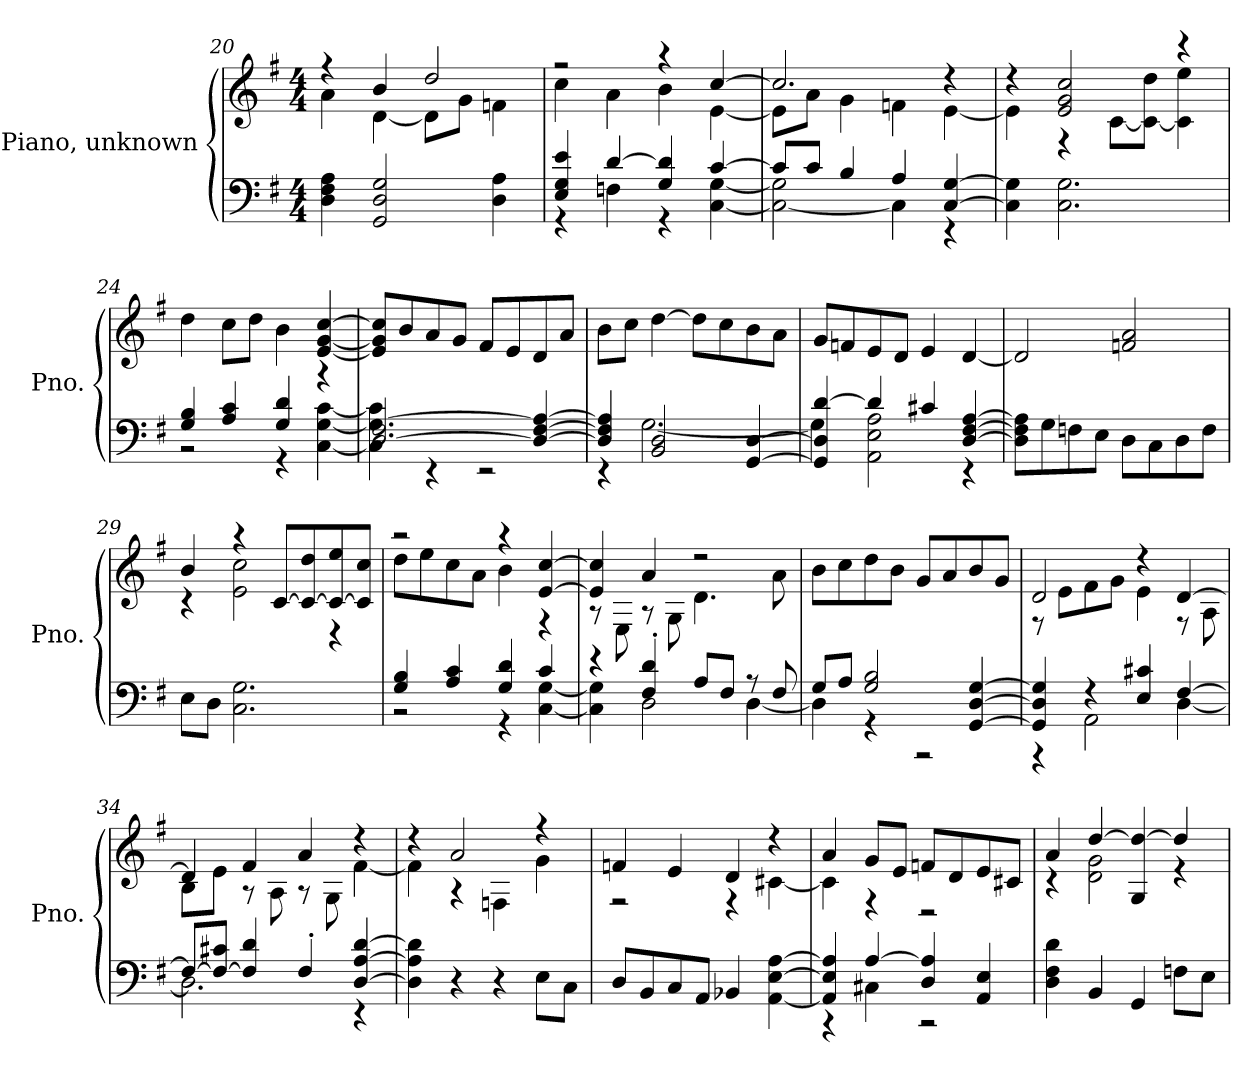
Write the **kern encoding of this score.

**kern	**kern
*part1	*part1
*staff2	*staff1
*I"Piano, unknown	*
*I'Pno.	*
*clefF4	*clefG2
*k[f#]	*k[f#]
*M4/4	*M4/4
=20	=20
*	*^
4D\ 4F#\ 4A\	4r	4a\
2GG/ 2D/ 2G/	4b/	[4d\
.	2dd/	8d\L]
.	.	8g\J
4D\ 4A\	.	4fn\
!!LO:LB:g=z	!!
=21	=21	=21
*^	*	*
4E/ 4G/ 4e/	4r	2r	4cc\
[4d/	4Fn\	.	4a\
4G/ 4d/]	4r	4r	4b\
[4c/	[4C\ [4G\	[4cc/	[4e\
=22	=22	=22	=22
8c/L]	2C\_ 2G\]	2.cc/]	8e\L]
8c/J	.	.	8a\J
4B/	.	.	4g\
4A/	4C\]	.	4fn\
[4C/ [4G/	4r	4r	[4e\
*v	*v	*	*
=23	=23	=23
4C\] 4G\]	4r	4e\]
2.C\ 2.G\	2e/ 2g/ 2cc/	4r
.	.	[8c\L
.	.	8c\_ 8dd\J
.	4r	4c\] 4ee\
*	*v	*v
=24	=24
*^	*
4G/ 4B/	2r	4dd\
4A/ 4c/	.	8cc\L
.	.	8dd\J
4G/ 4d/	4r	4b\
4r	[4C\ [4G\ [4c\	[4e/ [4g/ [4cc/
=25	=25	=25
[2.D/ [2.F#/	4C\] 4G\] 4c\]	8e/] 8g/] 8cc/]L
.	.	8b/
.	4r	8a/
.	.	8g/J
.	2r	8f#/L
.	.	8e/
4D/_ 4F#/_ [4A/	.	8d/
.	.	8a/J
=26	=26	=26
4D/] 4F#/] 4A/]	4r	8b\L
.	.	8cc\J
2BB/ 2D/	[2.G\	[4dd\
.	.	8dd\L]
.	.	8cc\
[4GG/ [4D/	.	8b\
.	.	8a\J
!!LO:LB:g=z
=27	=27	=27
4GG/] 4D/] [4d/	4G\]	8g/L
.	.	8fn/
4d/]	2AA\ 2E\ 2A\	8e/
.	.	8d/J
4c#X/	.	4e/
[4D/ [4F#/ [4A/	4r	[4d/
*v	*v	*
=28	=28
8D\] 8F#\] 8A\]L	2d/]
8G\	.
8Fn\	.
8E\J	.
8D\L	2fn/ 2a/
8C\	.
8D\	.
8F\J	.
=29	=29
*	*^
8E\L	4b/	4r
8D\J	.	.
2.C\ 2.G\	4r	2e\ 2cc\
.	[8c/L	.
.	8c/_ 8dd/	.
.	8c/_ 8ee/	4r
.	8c/] 8cc/J	.
=30	=30	=30
*^	*	*
4G/ 4B/	2r	2r	8dd\L
.	.	.	8ee\
4A/ 4c/	.	.	8cc\
.	.	.	8a\J
4G/ 4d/	4r	4r	4b\
4c/	[4C\ [4G\	[4e/ [4cc/	4r
=31	=31	=31	=31
4r	4C\] 4G\]	4e/] 4cc/]	8r
.	.	.	8E\
4F#/' 4d/'	2D\	4a/	8r
.	.	.	8G\
8A/L	.	2r	4.d\
8F#/J	.	.	.
8r	[4D\	.	.
8F#/	.	.	8a\
*	*	*v	*v
!!LO:PB:g=z
=32	=32	=32
8G/L	4D\]	8b\L
8A/J	.	8cc\
2G/ 2B/	4r	8dd\
.	.	8b\J
.	2r	8g/L
.	.	8a/
[4GG/ [4D/ [4G/	.	8b/
.	.	8g/J
=33	=33	=33
*	*	*^
4GG/] 4D/] 4G/]	4r	2d/	8r
.	.	.	8e\L
4r	2AA\	.	8f#\
.	.	.	8g\J
4E/ 4c#X/	.	4r	4e\
[4F#/	[4D\	[4d/	8r
.	.	.	8A\
=34	=34	=34	=34
8F#/L_	2.D\]	4d/]	8B\L
8F#/_ 8c#X/J	.	.	8e\J
4F#/] 4d/	.	4f#/	8r
.	.	.	8A\
4F#'/	.	4a/	8r
.	.	.	8G\
[4D/ [4A/ [4d/	4r	4r	[4f#\
*v	*v	*	*
=35	=35	=35
4D\] 4A\] 4d\]	4r	4f#\]
4r	2a/	4r
4r	.	4Fn\
8E\L	4r	4g\
8C\J	.	.
=36	=36	=36
8D/L	4fn/	2r
8BB/	.	.
8C/	4e/	.
8AA/J	.	.
4BB-X/	4d/	4r
[4AA\ [4E\ [4A\	4r	[4c#X\
!!LO:LB:g=z	!!
=37	=37	=37
*^	*	*
4AA/] 4E/] 4A/]	4r	4a/	4c#\]
[4A/	4C#X\	8g/L	4r
.	.	8e/J	.
4D/ 4A/]	2r	8fn/L	2r
.	.	8d/	.
4AA/ 4E/	.	8e/	.
.	.	8c#X/J	.
*v	*v	*	*
=38	=38	=38
4D\ 4F#\ 4d\	4a/	4r
4BB/	[4dd/	2d\ 2g\
4GG/	4G/ 4dd/_	.
8Fn\L	4dd/]	4r
8E\J	.	.
*	*v	*v
=	=
*-	*-
